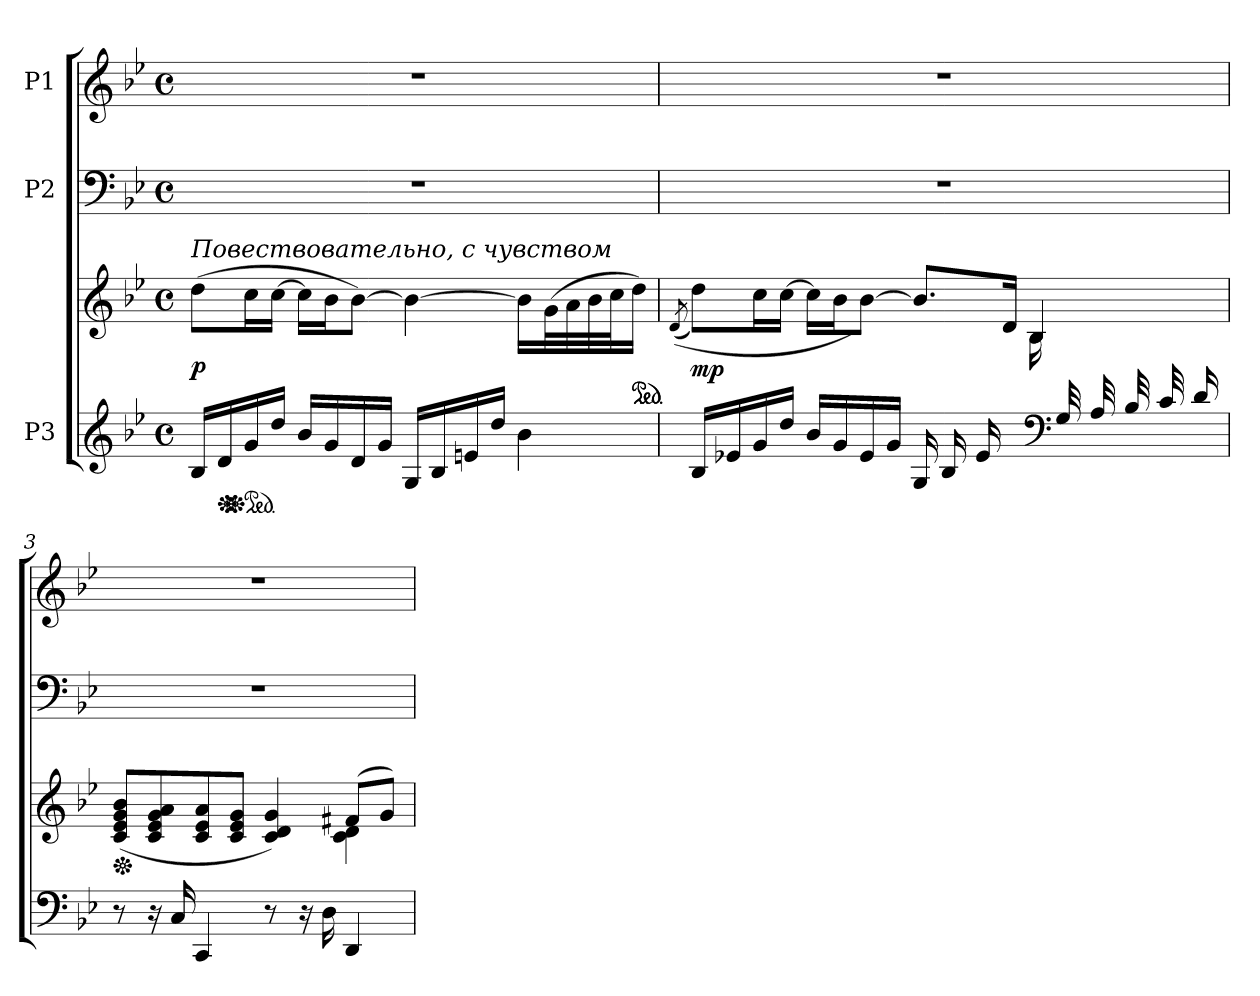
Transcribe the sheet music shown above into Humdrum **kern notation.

**kern	**kern	**dynam	**kern	**kern
*part3	*part3	*part3	*part2	*part1
*staff4	*staff3	*staff3/4	*staff2	*staff1
*I"P3	*	*	*I"P2	*I"P1
!!LO:PB:g=z
*clefG2	*clefG2	*	*clefF4	*clefG2
*k[b-e-]	*k[b-e-]	*	*k[b-e-]	*k[b-e-]
*g:	*g:	*	*g:	*g:
*M4/4	*M4/4	*	*M4/4	*M4/4
*met(c)	*met(c)	*	*met(c)	*met(c)
*MM72	*MM72	*	*MM72	*MM72
=1	=1	=1	=1	=1
!	!LO:TX:a:i:t=Повествовательно, с чувством	!	!	!
16B-i/LL	(8ddi\L	p	1r	1r
*Xped	*	*	*	*
16di/	.	.	.	.
*Xped	*	*	*	*
*ped	*	*	*	*
16gi/	16cci\L	.	.	.
16ddi/JJ	[>16cci\JJ	.	.	.
16b-i/LL	16cci\LL]	.	.	.
16gi/	16b-i\J	.	.	.
16di/	[>8b-i\J)	.	.	.
16gi/JJ	.	.	.	.
16Gi/LL	4b-i\_>	.	.	.
16B-i/	.	.	.	.
16eni/	.	.	.	.
16ddi/JJ	.	.	.	.
4b-i\	16b-i\KL]	.	.	.
.	(32gi\LL	.	.	.
.	32ai\	.	.	.
.	32b-i\	.	.	.
.	32cci\J	.	.	.
*	*ped	*	*	*
*	*ped	*	*	*
.	16ddi\JJ)	.	.	.
!!LO:LB:g=z
=2	=2	=2	=2	=2
.	((8qdi/	.	.	.
*	*^	*	*	*
16B-i/LL	8ddi\L)	8.ryy	mp	1r	1r
16e-Xi/	.	.	.	.	.
16gi/	16cci\L	.	.	.	.
*	*v	*v	*	*	*
16ddi/JJ	[>16cci\JJ	.	.	.
16b-i/LL	16cci\LL]	.	.	.
16gi/	16b-i\J	.	.	.
16e-i/	[>8b-i\J)	.	.	.
16gi/JJ	.	.	.	.
16Gi/LL	8.b-i/L]	.	.	.
16B-i/	.	.	.	.
16e-i/	.	.	.	.
*	*^	*	*	*
8ryy	16di/Jk	16di\JJ	.	.	.
.	4B-i/	16B-i\KL	.	.	.
*clefF4	*	*	*	*	*
32Gi/LL	.	8.ryy	.	.	.
32Ai/	.	.	.	.	.
32B-i/	.	.	.	.	.
32ci/J	.	.	.	.	.
16di/JJ	.	.	.	.	.
=3	=3	=3	=3	=3	=3
*	*Xped	*	*	*	*
8r	(8ci/ 8e-i 8gi 8b-iL	2.ryy	.	1r	1r
16r	8ci/ 8e-i 8gi 8ai	.	.	.	.
16Ci/	.	.	.	.	.
4CCi/	8ci/ 8e-i 8ai	.	.	.	.
.	8ci/ 8e-i 8giJ	.	.	.	.
8r	4ci/ 4di 4gi)	.	.	.	.
16r	.	.	.	.	.
16Di\	.	.	.	.	.
4DDi/	(8f#Xi/L	4ci\ 4di	.	.	.
.	8gi/J)	.	.	.	.
*	*v	*v	*	*	*
=	=	=	=	=
*-	*-	*-	*-	*-
